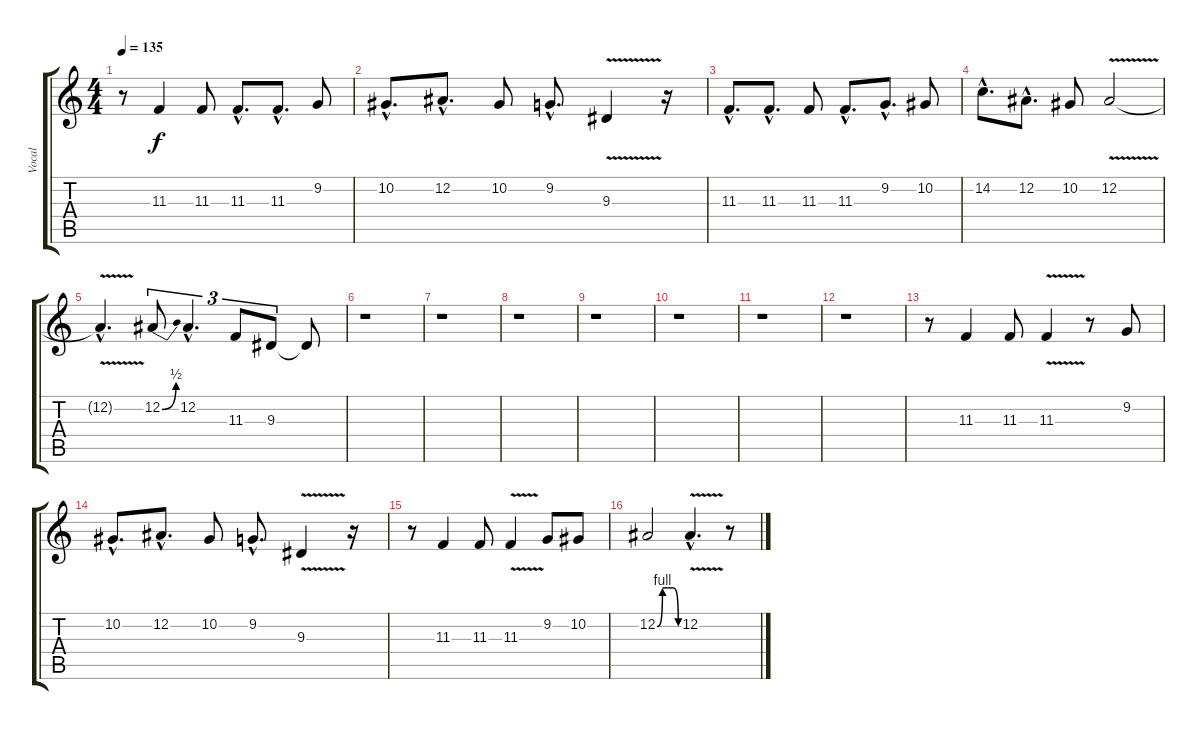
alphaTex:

\track ("Vocal" "Vocal") {instrument tenorsax}
\staff {score tabs}
\tuning (Eb4 Bb3 Gb3 Db3 Ab2 Eb2) {hide}
\ts (4 4)
\tempo 135
\clef g2
\ks c
r.8{dy f} 11.3.4 11.3.8 11.3{hac}.8{d} 11.3{hac}.8{d} 9.2.8 |
10.2{hac}.8{d} 12.2{hac}.8{d} 10.2.8 9.2{hac}.8{d} 9.3{v}.4 r.16 |
11.3{hac}.8{d} 11.3{hac}.8{d} 11.3.8 11.3{hac}.8{d} 9.2{hac}.8{d} 10.2.8 |
14.2{hac}.8{d} 12.2{hac}.8{d} 10.2.8 12.2{v}.2 |
12.2{hac t}.4{d} 12.2{be (bend 0 0 60 2)}.8{tu (3 2)} 12.2{hac}.4{d tu (3 2)} 11.3.8{tu (3 2)} 9.3.8{tu (3 2)} 9.3{t}.8 |
r.1 |
r.1 |
r.1 |
r.1 |
r.1 |
r.1 |
r.1 |
r.8 11.3.4 11.3.8 11.3{v}.4 r.8 9.2.8 |
10.2{hac}.8{d} 12.2{hac}.8{d} 10.2.8 9.2{hac}.8{d} 9.3{v}.4 r.16 |
r.8 11.3.4 11.3.8 11.3{v}.4 9.2.8 10.2.8 |
12.2{be (custom 0 0 15 4 30 4 45 4 60 0)}.2 12.2{v hac}.4{d} r.8
